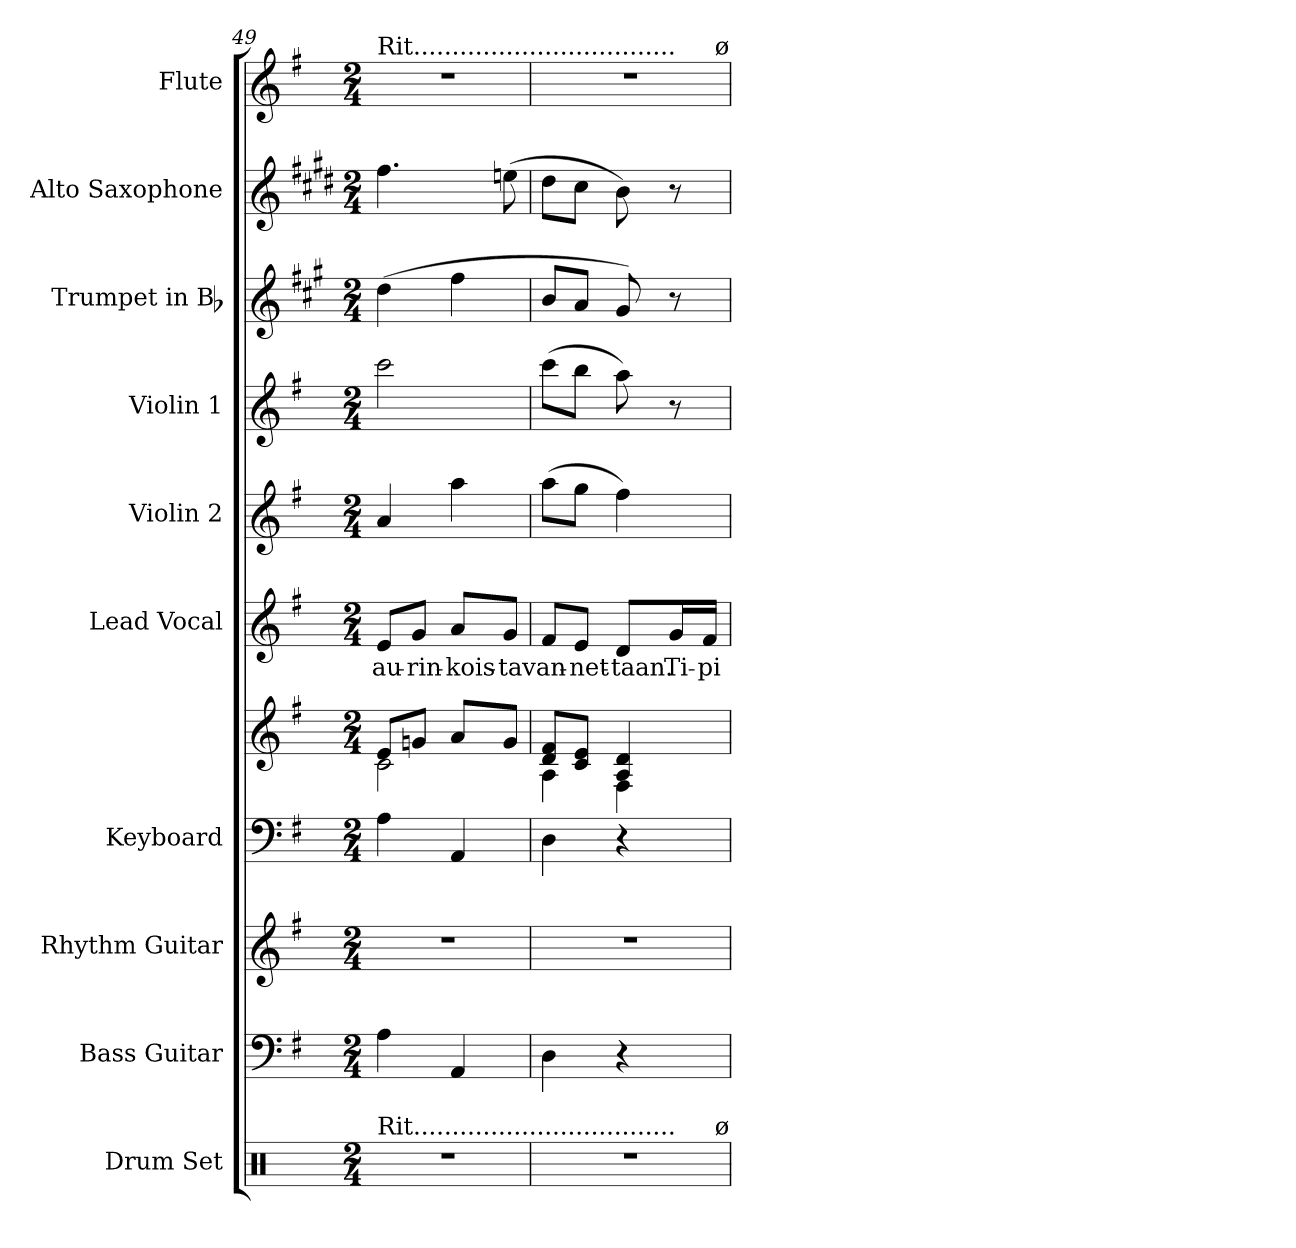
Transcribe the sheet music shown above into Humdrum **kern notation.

**kern	**kern	**kern	**kern	**kern	**kern	**text	**kern	**kern	**kern	**kern	**kern
*part10	*part9	*part8	*part7	*part7	*part6	*part6	*part5	*part4	*part3	*part2	*part1
*staff11	*staff10	*staff9	*staff8	*staff7	*staff6	*staff6	*staff5	*staff4	*staff3	*staff2	*staff1
*I"Drum Set	*I"Bass Guitar	*I"Rhythm Guitar	*I"Keyboard	*	*I"Lead Vocal	*	*I"Violin 2	*I"Violin 1	*I"Trumpet in Bb	*I"Alto Saxophone	*I"Flute
*I'Dr.	*I'Bass	*I'Rhy.	*I'Kbd.	*	*	*	*I'Vln. 2	*I'Vln. 1	*I'Tpt.	*I'Alto Sax.	*I'Fl.
!!LO:PB:g=z
*clefX	*clefF4	*clefG2	*clefF4	*clefG2	*clefG2	*	*clefG2	*clefG2	*clefG2	*clefG2	*clefG2
*	*ITrd7c12	*ITrd7c12	*	*	*	*	*	*	*ITrd1c2	*ITrd5c9	*
*k[]	*k[f#]	*k[f#]	*k[f#]	*k[f#]	*k[f#]	*	*k[f#]	*k[f#]	*k[f#]	*k[f#]	*k[f#]
*C:	*G:	*G:	*G:	*G:	*G:	*	*G:	*G:	*G:	*G:	*G:
*M2/4	*M2/4	*M2/4	*M2/4	*M2/4	*M2/4	*	*M2/4	*M2/4	*M2/4	*M2/4	*M2/4
=49	=49	=49	=49	=49	=49	=49	=49	=49	=49	=49	=49
!LO:N:vis=1	!	!LO:N:vis=1	!	!	!	!	!	!	!	!	!
*	*	*	*	*^	*	*	*	*	*	*	*
!	!	!	!	!	!	!	!	!	!	!	!	!LO:TX:a:t=Rit..................................
!LO:TX:a:t=Rit..................................	!	!	!	!	!	!	!	!	!	!	!	!
!	!	!	!	!	!	!	!LO:LY:b:color=#000000	!	!	!	!	!LO:N:vis=1
2r	4AAi\	2r	4Ai\	8ei/L	2ci\	8ei/L	au-	4ai/	2ccci\	(4cci\	4.ai\	2r
!	!	!	!	!	!	!	!LO:LY:b:color=#000000	!	!	!	!	!
.	.	.	.	8gni/J	.	8gi/J	-rin-	.	.	.	.	.
!	!	!	!	!	!	!	!LO:LY:b:color=#000000	!	!	!	!	!
.	4AAAi/	.	4AAi/	8ai/L	.	8ai/L	-kois-	4aai\	.	4eei\	.	.
!	!	!	!	!	!	!	!LO:LY:b:color=#000000	!	!	!	!	!
.	.	.	.	8gi/J	.	8gi/J	-ta	.	.	.	(8gni\	.
=50	=50	=50	=50	=50	=50	=50	=50	=50	=50	=50	=50	=50
!LO:N:vis=1	!	!LO:N:vis=1	!	!	!	!	!	!	!	!	!	!
!	!	!	!	!	!	!	!LO:LY:b:color=#000000	!	!	!	!	!LO:N:vis=1
*^	*	*	*	*	*	*	*	*	*	*	*	*^
2r	4ryy	4DDi\	2r	4Di\	8di/ 8f#iL	4Ai\	8f#i/L	van-	(8aai\L	(8ccci\L	8ai/L	8f#i\L	2r	4ryy
!	!	!	!	!	!	!	!	!LO:LY:b:color=#000000	!	!	!	!	!	!
.	.	.	.	.	8ci/ 8eiJ	.	8ei/J	-net-	8ggi\J	8bbi\J	8gi/J	8ei\J	.	.
!	!	!	!	!	!	!	!	!LO:LY:b:color=#000000	!	!	!	!	!	!
.	8ryy	4r	.	4r	4Ai/ 4di	4F#i\	8di/L	-taan.	4ff#i\)	8aai\)	8f#i/)	8di\)	.	8ryy
!	!	!	!	!	!	!	!	!LO:LY:b:color=#000000	!	!	!	!	!	!
.	16ryy	.	.	.	.	.	16gi/L	Ti-	.	8r	8r	8r	.	16ryy
!	!	!	!	!	!	!	!	!LO:LY:b:color=#000000	!	!	!	!	!	!
.	32ryy	.	.	.	.	.	16f#i/JJ	-pi	.	.	.	.	.	32ryy
.	64ryy	.	.	.	.	.	.	.	.	.	.	.	.	64ryy
.	128...ryy	.	.	.	.	.	.	.	.	.	.	.	.	128...ryy
!	!	!	!	!	!	!	!	!	!	!	!	!	!	!LO:TX:a:rj:t=ø
!	!LO:TX:a:rj:t=ø	!	!	!	!	!	!	!	!	!	!	!	!	!
.	1024ryy	.	.	.	.	.	.	.	.	.	.	.	.	1024ryy
*v	*v	*	*	*	*v	*v	*	*	*	*	*	*	*v	*v
=	=	=	=	=	=	=	=	=	=	=	=
*-	*-	*-	*-	*-	*-	*-	*-	*-	*-	*-	*-
